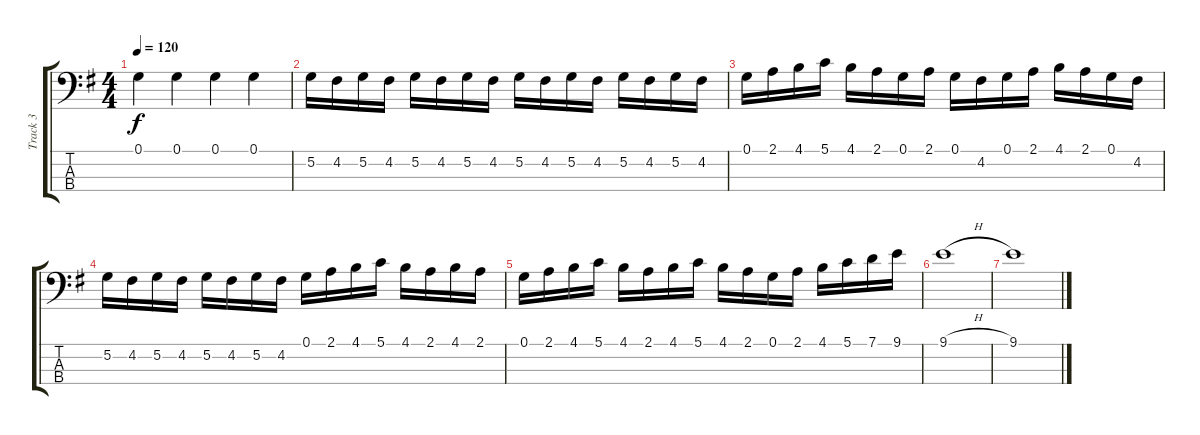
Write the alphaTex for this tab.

\track ("Track 3" "Track 3") {instrument electricbassfinger}
\staff {score tabs}
\tuning (G2 D2 A1 E1) {hide}
\ts (4 4)
\tempo 120
\clef f4
\ks g
0.1.4{dy f} 0.1.4 0.1.4 0.1.4 |
5.2.16 4.2.16 5.2.16 4.2.16 5.2.16 4.2.16 5.2.16 4.2.16 5.2.16 4.2.16 5.2.16 4.2.16 5.2.16 4.2.16 5.2.16 4.2.16 |
0.1.16 2.1.16 4.1.16 5.1.16 4.1.16 2.1.16 0.1.16 2.1.16 0.1.16 4.2.16 0.1.16 2.1.16 4.1.16 2.1.16 0.1.16 4.2.16 |
5.2.16 4.2.16 5.2.16 4.2.16 5.2.16 4.2.16 5.2.16 4.2.16 0.1.16 2.1.16 4.1.16 5.1.16 4.1.16 2.1.16 4.1.16 2.1.16 |
0.1.16 2.1.16 4.1.16 5.1.16 4.1.16 2.1.16 4.1.16 5.1.16 4.1.16 2.1.16 0.1.16 2.1.16 4.1.16 5.1.16 7.1.16 9.1.16 |
9.1{h}.1 |
9.1.1
